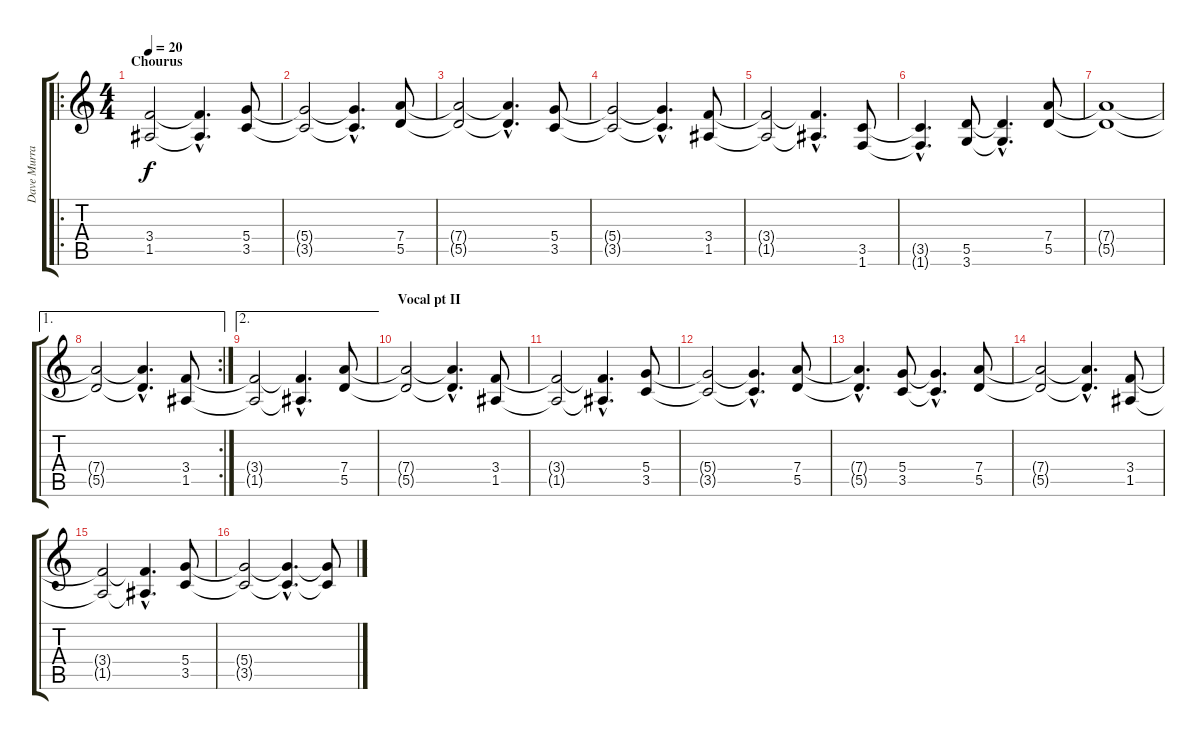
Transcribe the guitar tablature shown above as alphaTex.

\track ("Dave Murray" "Dave Murra") {instrument overdrivenguitar}
\staff {score tabs}
\tuning (E4 B3 G3 D3 A2 E2) {hide}
\ro
\ts (4 4)
\section ("" "Chourus")
\tempo 20
\clef g2
\ks c
(3.4{t} 1.5{t}).2{dy f} (3.4{hac t} 1.5{hac t}).4{d} (5.4 3.5).8 |
(5.4{t} 3.5{t}).2 (5.4{hac t} 3.5{hac t}).4{d} (7.4 5.5).8 |
(7.4{t} 5.5{t}).2 (7.4{hac t} 5.5{hac t}).4{d} (5.4 3.5).8 |
(5.4{t} 3.5{t}).2 (5.4{hac t} 3.5{hac t}).4{d} (3.4 1.5).8 |
(3.4{t} 1.5{t}).2 (3.4{hac t} 1.5{hac t}).4{d} (3.5 1.6).8 |
(3.5{hac t} 1.6{hac t}).4{d} (5.5 3.6).8 (5.5{hac t} 3.6{hac t}).4{d} (7.4 5.5).8 |
(7.4{t} 5.5{t}).1 |
\ae 1
\rc 2
(7.4{t} 5.5{t}).2 (7.4{hac t} 5.5{hac t}).4{d} (3.4 1.5).8 |
\ae 2
(3.4{t} 1.5{t}).2 (3.4{hac t} 1.5{hac t}).4{d} (7.4 5.5).8 |
\section ("" "Vocal pt II")
(7.4{t} 5.5{t}).2 (7.4{hac t} 5.5{hac t}).4{d} (3.4 1.5).8 |
(3.4{t} 1.5{t}).2 (3.4{hac t} 1.5{hac t}).4{d} (5.4 3.5).8 |
(5.4{t} 3.5{t}).2 (5.4{hac t} 3.5{hac t}).4{d} (7.4 5.5).8 |
(7.4{hac t} 5.5{hac t}).4{d} (5.4 3.5).8 (5.4{hac t} 3.5{hac t}).4{d} (7.4 5.5).8 |
(7.4{t} 5.5{t}).2 (7.4{hac t} 5.5{hac t}).4{d} (3.4 1.5).8 |
(3.4{t} 1.5{t}).2 (3.4{hac t} 1.5{hac t}).4{d} (5.4 3.5).8 |
(5.4{t} 3.5{t}).2 (5.4{hac t} 3.5{hac t}).4{d} (5.4{t} 3.5{t}).8
